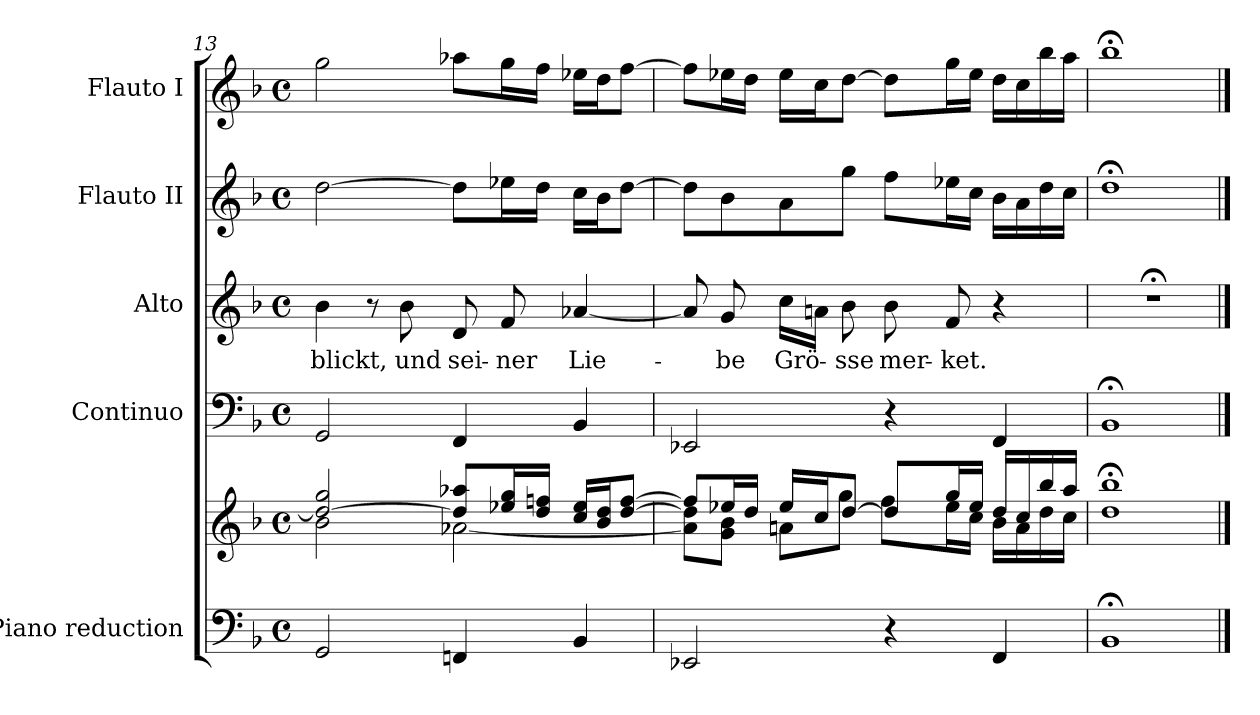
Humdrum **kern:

**kern	**kern	**kern	**kern	**text	**kern	**kern
*part5	*part5	*part4	*part3	*part3	*part2	*part1
*staff6	*staff5	*staff4	*staff3	*staff3	*staff2	*staff1
*I"Piano reduction	*	*I"Continuo	*I"Alto	*	*I"Flauto II	*I"Flauto I
*I'Pno	*	*	*	*	*I'Fl	*I'Fl
!!LO:LB:g=z
*clefF4	*clefG2	*clefF4	*clefG2	*	*clefG2	*clefG2
*k[b-]	*k[b-]	*k[b-]	*k[b-]	*	*k[b-]	*k[b-]
*M4/4	*M4/4	*M4/4	*M4/4	*	*M4/4	*M4/4
*met(c)	*met(c)	*met(c)	*met(c)	*	*met(c)	*met(c)
=13	=13	=13	=13	=13	=13	=13
*	*^	*	*	*	*	*
!	!	!	!	!	!LO:LY:b	!	!
2GG/	2dd/_ 2gg/	2b-\	2GG/	4b-\	-blickt,	[2dd\	2gg\
.	.	.	.	8r	.	.	.
!	!	!	!	!	!LO:LY:b	!	!
.	.	.	.	8b-\	und	.	.
!	!	!	!	!	!LO:LY:b	!	!
4FFn/	8dd/] 8aa-X/L	[2a-X\	4FF/	8d/	sei-	8dd\L]	8aa-X\L
!	!	!	!	!	!LO:LY:b	!	!
.	16ee-X/ 16gg/L	.	.	8f/	-ner	16ee-X\L	16gg\L
.	16dd/ 16ffn/JJ	.	.	.	.	16dd\JJ	16ff\JJ
!	!	!	!	!	!LO:LY:b	!	!
4BB-/	16cc/ 16ee-/LL	.	4BB-/	[4a-X/	Lie-	16cc\LL	16ee-X\LL
.	16b-/ 16dd/J	.	.	.	.	16b-\J	16dd\J
.	[8dd/ [8ff/J	.	.	.	.	[8dd\J	[8ff\J
=14	=14	=14	=14	=14	=14	=14	=14
2EE-X/	8ff/L]	8a-\] 8dd\]L	2EE-X/	8a-/]	.	8dd\L]	8ff\L]
!	!	!	!	!	!LO:LY:b	!	!
.	16ee-X/L	8g\ 8b-\J	.	8g/	-be	8b-\	16ee-X\L
.	16dd/JJ	.	.	.	.	.	16dd\JJ
!	!	!	!	!	!LO:LY:b	!	!
.	16ee-/LL	8an\L	.	16cc\LL	Grö-	8a\	16ee-\LL
.	16cc/J	.	.	16an\JJ	.	.	16cc\J
!	!	!	!	!	!LO:LY:b	!	!
.	[8dd/J	8gg\J	.	8b-\	-sse	8gg\J	[8dd\J
!	!	!	!	!	!LO:LY:b	!	!
4r	8dd/L]	8ff\L	4r	8b-\	mer-	8ff\L	8dd\L]
!	!	!	!	!	!LO:LY:b	!	!
.	16gg/L	16ee-\L	.	8f/	-ket.	16ee-X\L	16gg\L
.	16ee-/JJ	16cc\JJ	.	.	.	16cc\JJ	16ee-\JJ
4FF/	16dd/LL	16b-\LL	4FF/	4r	.	16b-\LL	16dd\LL
.	16cc/	16a\	.	.	.	16a\	16cc\
.	16bb-/	16dd\	.	.	.	16dd\	16bb-\
.	16aa/JJ	16cc\JJ	.	.	.	16cc\JJ	16aa\JJ
=15	=15	=15	=15	=15	=15	=15	=15
1BB-;	1bb-;<	1dd	1BB-;<	1r;<	.	1dd;<	1bb-;<
*	*v	*v	*	*	*	*	*
==	==	==	==	==	==	==
*-	*-	*-	*-	*-	*-	*-
